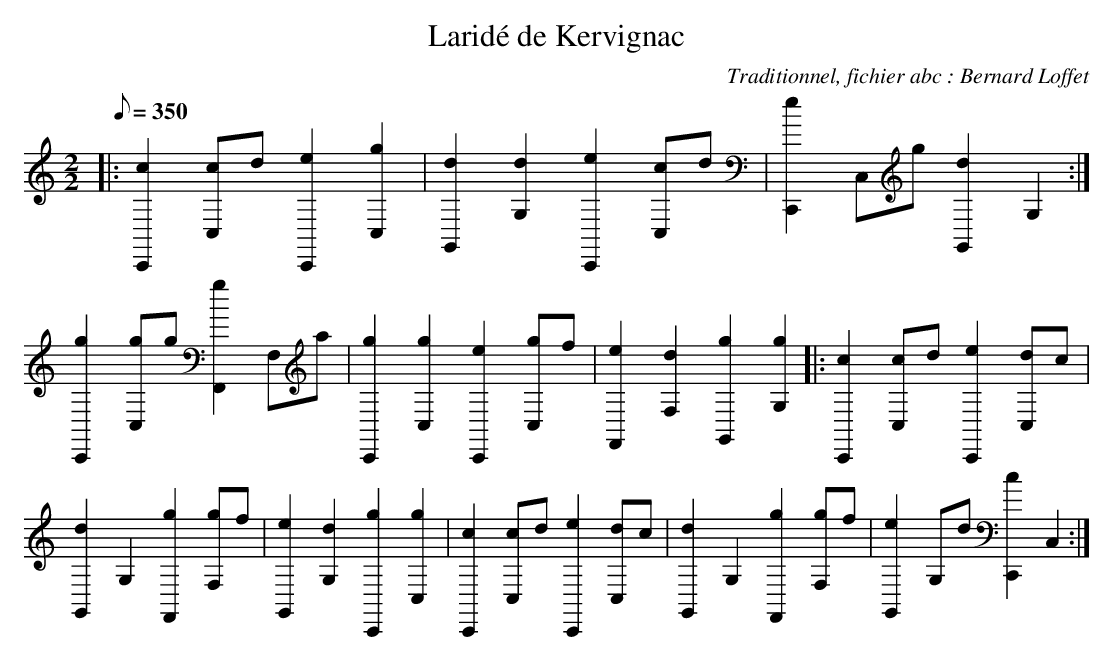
X:1
T:Laridé de Kervignac
C:Traditionnel, fichier abc : Bernard Loffet
L:1/8
Q:350
M:2/2
K:C
|: [c2C,,2][cC,]d [e2C,,2][g2C,2] | [d2G,,2][d2G,2] [e2C,,2][cC,]d | [e2C,,2]C,g [d2G,,2]G,2 :| [g2C,,2][gC,]g [g2F,,2]F,a | \
 [g2C,,2][g2C,2] [e2C,,2][gC,]f | [e2F,,2][d2F,2] [g2G,,2][g2G,2] |: [c2C,,2][cC,]d [e2C,,2][dC,]c | \
 [d2G,,2]G,2 [g2F,,2][gF,]f | [e2G,,2][d2G,2] [g2C,,2][g2C,2] | [c2C,,2][cC,]d [e2C,,2][dC,]c | \
 [d2G,,2]G,2 [g2F,,2][gF,]f | [e2G,,2]G,d [c2C,,2]C,2 :| \
